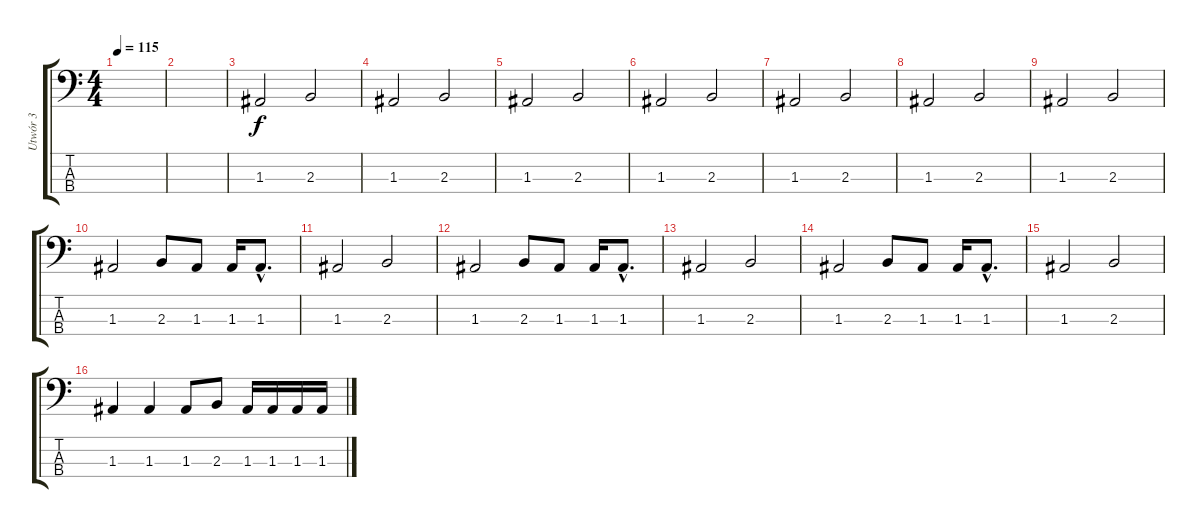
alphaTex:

\track ("Utwór 3" "Utwór 3") {instrument electricbassfinger}
\staff {score tabs}
\tuning (G2 D2 A1 D1) {hide}
\ts (4 4)
\tempo 115
\clef f4
\ks c
|
|
1.3.2 2.3.2 |
1.3.2 2.3.2 |
1.3.2 2.3.2 |
1.3.2 2.3.2 |
1.3.2 2.3.2 |
1.3.2 2.3.2 |
1.3.2 2.3.2 |
1.3.2 2.3.8 1.3.8 1.3.16 1.3{hac}.8{d} |
1.3.2 2.3.2 |
1.3.2 2.3.8 1.3.8 1.3.16 1.3{hac}.8{d} |
1.3.2 2.3.2 |
1.3.2 2.3.8 1.3.8 1.3.16 1.3{hac}.8{d} |
1.3.2 2.3.2 |
1.3.4 1.3.4 1.3.8 2.3.8 1.3.16 1.3.16 1.3.16 1.3.16
